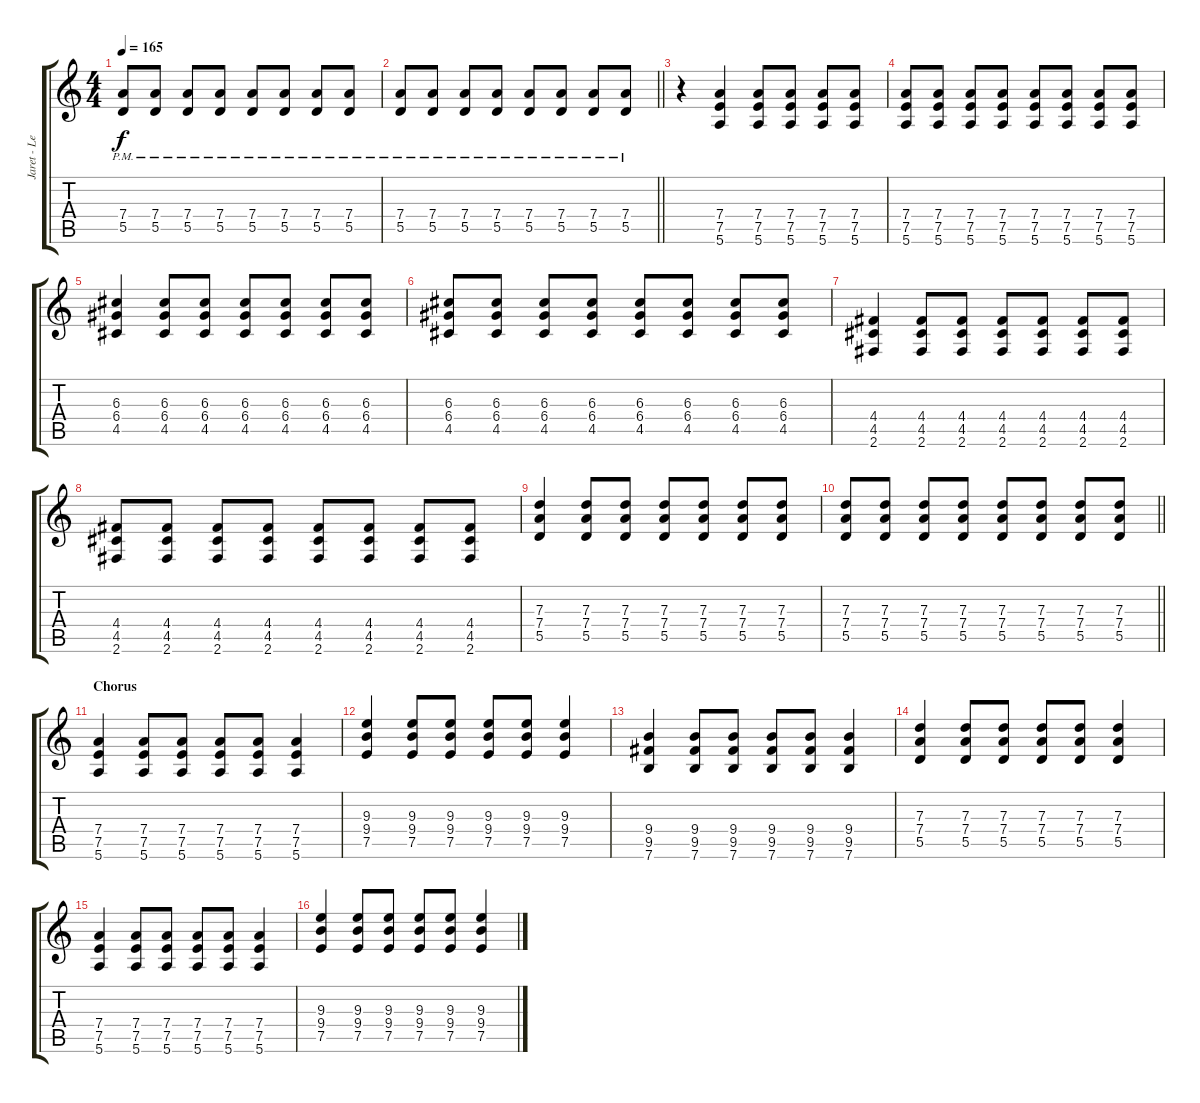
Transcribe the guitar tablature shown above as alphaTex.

\track ("Jaret - Lead Guitar" "Jaret - Le") {instrument distortionguitar}
\staff {score tabs}
\tuning (E4 B3 G3 D3 A2 E2) {hide}
\ts (4 4)
\tempo 165
\clef g2
\ks c
(7.4{pm} 5.5{pm}).8{dy f} (7.4{pm} 5.5{pm}).8 (7.4{pm} 5.5{pm}).8 (7.4{pm} 5.5{pm}).8 (7.4{pm} 5.5{pm}).8 (7.4{pm} 5.5{pm}).8 (7.4{pm} 5.5{pm}).8 (7.4{pm} 5.5{pm}).8 |
\barLineRight lightlight
(7.4{pm} 5.5{pm}).8 (7.4{pm} 5.5{pm}).8 (7.4{pm} 5.5{pm}).8 (7.4{pm} 5.5{pm}).8 (7.4{pm} 5.5{pm}).8 (7.4{pm} 5.5{pm}).8 (7.4{pm} 5.5{pm}).8 (7.4{pm} 5.5{pm}).8 |
r.4 (7.4 7.5 5.6).4 (7.4 7.5 5.6).8 (7.4 7.5 5.6).8 (7.4 7.5 5.6).8 (7.4 7.5 5.6).8 |
(7.4 7.5 5.6).8 (7.4 7.5 5.6).8 (7.4 7.5 5.6).8 (7.4 7.5 5.6).8 (7.4 7.5 5.6).8 (7.4 7.5 5.6).8 (7.4 7.5 5.6).8 (7.4 7.5 5.6).8 |
(6.3 6.4 4.5).4 (6.3 6.4 4.5).8 (6.3 6.4 4.5).8 (6.3 6.4 4.5).8 (6.3 6.4 4.5).8 (6.3 6.4 4.5).8 (6.3 6.4 4.5).8 |
(6.3 6.4 4.5).8 (6.3 6.4 4.5).8 (6.3 6.4 4.5).8 (6.3 6.4 4.5).8 (6.3 6.4 4.5).8 (6.3 6.4 4.5).8 (6.3 6.4 4.5).8 (6.3 6.4 4.5).8 |
(4.4 4.5 2.6).4 (4.4 4.5 2.6).8 (4.4 4.5 2.6).8 (4.4 4.5 2.6).8 (4.4 4.5 2.6).8 (4.4 4.5 2.6).8 (4.4 4.5 2.6).8 |
(4.4 4.5 2.6).8 (4.4 4.5 2.6).8 (4.4 4.5 2.6).8 (4.4 4.5 2.6).8 (4.4 4.5 2.6).8 (4.4 4.5 2.6).8 (4.4 4.5 2.6).8 (4.4 4.5 2.6).8 |
(7.3 7.4 5.5).4 (7.3 7.4 5.5).8 (7.3 7.4 5.5).8 (7.3 7.4 5.5).8 (7.3 7.4 5.5).8 (7.3 7.4 5.5).8 (7.3 7.4 5.5).8 |
\barLineRight lightlight
(7.3 7.4 5.5).8 (7.3 7.4 5.5).8 (7.3 7.4 5.5).8 (7.3 7.4 5.5).8 (7.3 7.4 5.5).8 (7.3 7.4 5.5).8 (7.3 7.4 5.5).8 (7.3 7.4 5.5).8 |
\section ("" "Chorus")
(7.4 7.5 5.6).4 (7.4 7.5 5.6).8 (7.4 7.5 5.6).8 (7.4 7.5 5.6).8 (7.4 7.5 5.6).8 (7.4 7.5 5.6).4 |
(9.3 9.4 7.5).4 (9.3 9.4 7.5).8 (9.3 9.4 7.5).8 (9.3 9.4 7.5).8 (9.3 9.4 7.5).8 (9.3 9.4 7.5).4 |
(9.4 9.5 7.6).4 (9.4 9.5 7.6).8 (9.4 9.5 7.6).8 (9.4 9.5 7.6).8 (9.4 9.5 7.6).8 (9.4 9.5 7.6).4 |
(7.3 7.4 5.5).4 (7.3 7.4 5.5).8 (7.3 7.4 5.5).8 (7.3 7.4 5.5).8 (7.3 7.4 5.5).8 (7.3 7.4 5.5).4 |
(7.4 7.5 5.6).4 (7.4 7.5 5.6).8 (7.4 7.5 5.6).8 (7.4 7.5 5.6).8 (7.4 7.5 5.6).8 (7.4 7.5 5.6).4 |
(9.3 9.4 7.5).4 (9.3 9.4 7.5).8 (9.3 9.4 7.5).8 (9.3 9.4 7.5).8 (9.3 9.4 7.5).8 (9.3 9.4 7.5).4
